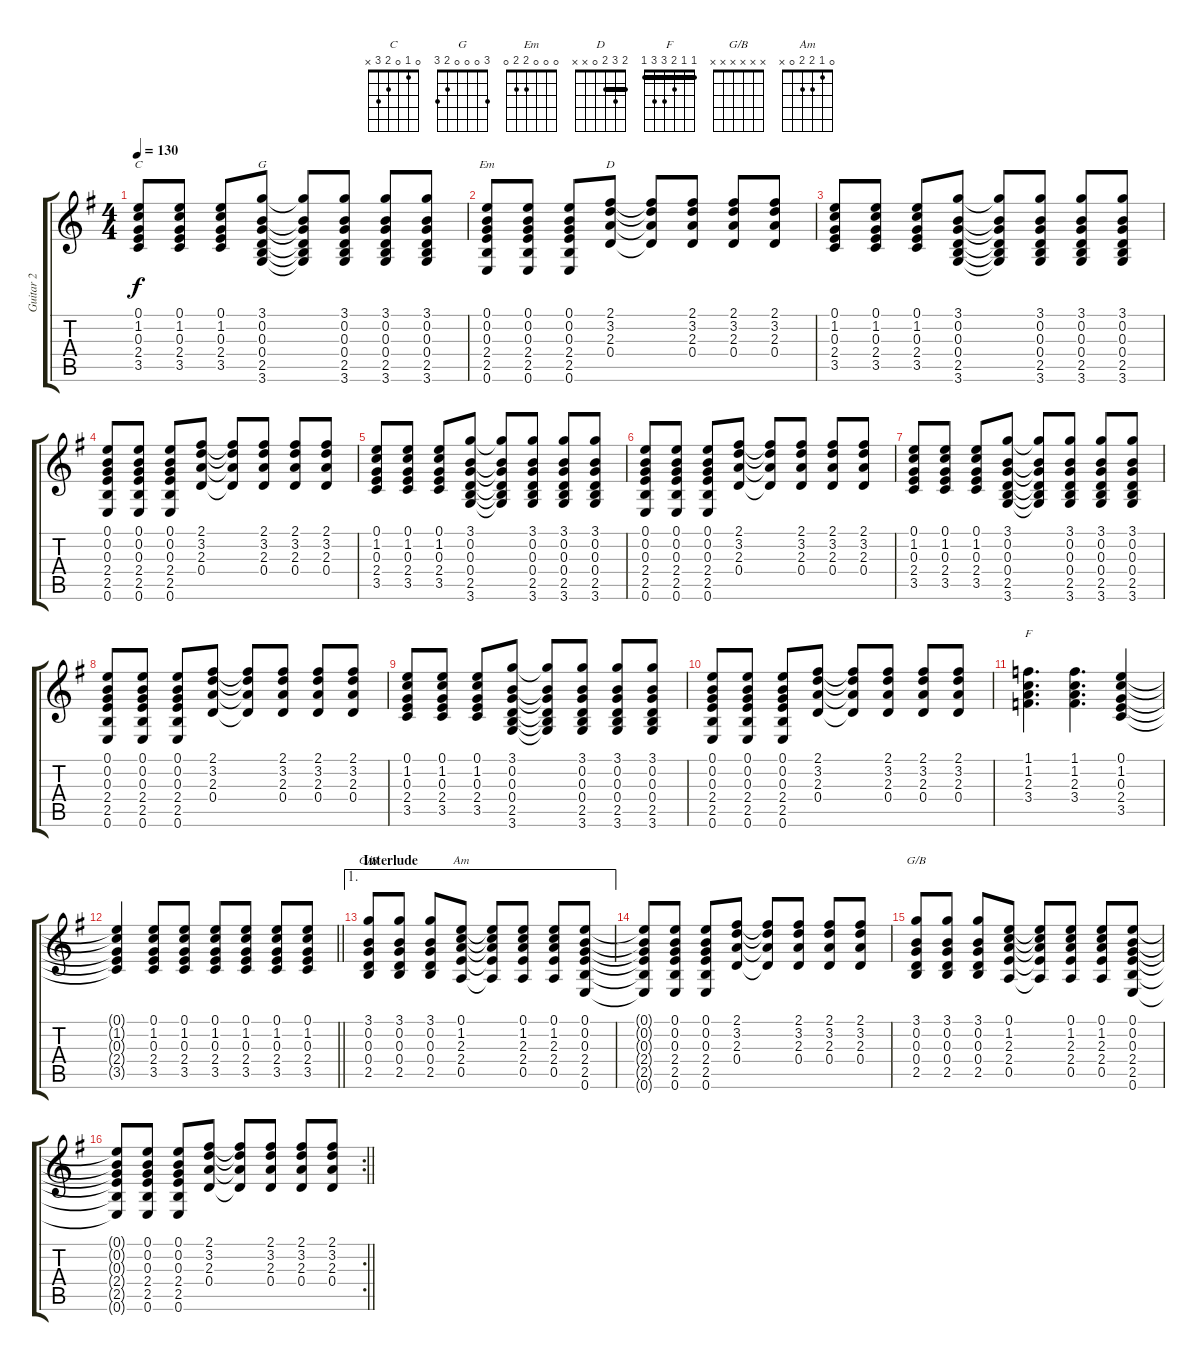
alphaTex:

\track ("Guitar 2" "Guitar 2") {mute instrument acousticguitarsteel}
\staff {score tabs}
\tuning (E4 B3 G3 D3 A2 E2) {hide}
\chord ("C" 0 1 0 2 3 x)
\chord ("G" 3 0 0 0 2 3)
\chord ("Em" 0 0 0 2 2 0)
\chord ("D" 2 3 2 0 x x) {barre 2}
\chord ("F" 1 1 2 3 3 1) {barre 1}
\chord ("G/B" 3 0 0 0 2 x)
\chord ("Am" 0 1 2 2 0 x)
\chord ("G/B" x x x x x x)
\ts (4 4)
\tempo 130
\clef g2
\ks g
(0.1 1.2 0.3 2.4 3.5).8{ch "C" dy f} (0.1 1.2 0.3 2.4 3.5).8 (0.1 1.2 0.3 2.4 3.5).8 (3.1 0.2 0.3 0.4 2.5 3.6).8{ch "G"} (3.1{t} 0.2{t} 0.3{t} 0.4{t} 2.5{t} 3.6{t}).8 (3.1 0.2 0.3 0.4 2.5 3.6).8 (3.1 0.2 0.3 0.4 2.5 3.6).8 (3.1 0.2 0.3 0.4 2.5 3.6).8 |
(0.1 0.2 0.3 2.4 2.5 0.6).8{ch "Em"} (0.1 0.2 0.3 2.4 2.5 0.6).8 (0.1 0.2 0.3 2.4 2.5 0.6).8 (2.1 3.2 2.3 0.4).8{ch "D"} (2.1{t} 3.2{t} 2.3{t} 0.4{t}).8 (2.1 3.2 2.3 0.4).8 (2.1 3.2 2.3 0.4).8 (2.1 3.2 2.3 0.4).8 |
(0.1 1.2 0.3 2.4 3.5).8 (0.1 1.2 0.3 2.4 3.5).8 (0.1 1.2 0.3 2.4 3.5).8 (3.1 0.2 0.3 0.4 2.5 3.6).8 (3.1{t} 0.2{t} 0.3{t} 0.4{t} 2.5{t} 3.6{t}).8 (3.1 0.2 0.3 0.4 2.5 3.6).8 (3.1 0.2 0.3 0.4 2.5 3.6).8 (3.1 0.2 0.3 0.4 2.5 3.6).8 |
(0.1 0.2 0.3 2.4 2.5 0.6).8 (0.1 0.2 0.3 2.4 2.5 0.6).8 (0.1 0.2 0.3 2.4 2.5 0.6).8 (2.1 3.2 2.3 0.4).8 (2.1{t} 3.2{t} 2.3{t} 0.4{t}).8 (2.1 3.2 2.3 0.4).8 (2.1 3.2 2.3 0.4).8 (2.1 3.2 2.3 0.4).8 |
(0.1 1.2 0.3 2.4 3.5).8 (0.1 1.2 0.3 2.4 3.5).8 (0.1 1.2 0.3 2.4 3.5).8 (3.1 0.2 0.3 0.4 2.5 3.6).8 (3.1{t} 0.2{t} 0.3{t} 0.4{t} 2.5{t} 3.6{t}).8 (3.1 0.2 0.3 0.4 2.5 3.6).8 (3.1 0.2 0.3 0.4 2.5 3.6).8 (3.1 0.2 0.3 0.4 2.5 3.6).8 |
(0.1 0.2 0.3 2.4 2.5 0.6).8 (0.1 0.2 0.3 2.4 2.5 0.6).8 (0.1 0.2 0.3 2.4 2.5 0.6).8 (2.1 3.2 2.3 0.4).8 (2.1{t} 3.2{t} 2.3{t} 0.4{t}).8 (2.1 3.2 2.3 0.4).8 (2.1 3.2 2.3 0.4).8 (2.1 3.2 2.3 0.4).8 |
(0.1 1.2 0.3 2.4 3.5).8 (0.1 1.2 0.3 2.4 3.5).8 (0.1 1.2 0.3 2.4 3.5).8 (3.1 0.2 0.3 0.4 2.5 3.6).8 (3.1{t} 0.2{t} 0.3{t} 0.4{t} 2.5{t} 3.6{t}).8 (3.1 0.2 0.3 0.4 2.5 3.6).8 (3.1 0.2 0.3 0.4 2.5 3.6).8 (3.1 0.2 0.3 0.4 2.5 3.6).8 |
(0.1 0.2 0.3 2.4 2.5 0.6).8 (0.1 0.2 0.3 2.4 2.5 0.6).8 (0.1 0.2 0.3 2.4 2.5 0.6).8 (2.1 3.2 2.3 0.4).8 (2.1{t} 3.2{t} 2.3{t} 0.4{t}).8 (2.1 3.2 2.3 0.4).8 (2.1 3.2 2.3 0.4).8 (2.1 3.2 2.3 0.4).8 |
(0.1 1.2 0.3 2.4 3.5).8 (0.1 1.2 0.3 2.4 3.5).8 (0.1 1.2 0.3 2.4 3.5).8 (3.1 0.2 0.3 0.4 2.5 3.6).8 (3.1{t} 0.2{t} 0.3{t} 0.4{t} 2.5{t} 3.6{t}).8 (3.1 0.2 0.3 0.4 2.5 3.6).8 (3.1 0.2 0.3 0.4 2.5 3.6).8 (3.1 0.2 0.3 0.4 2.5 3.6).8 |
(0.1 0.2 0.3 2.4 2.5 0.6).8 (0.1 0.2 0.3 2.4 2.5 0.6).8 (0.1 0.2 0.3 2.4 2.5 0.6).8 (2.1 3.2 2.3 0.4).8 (2.1{t} 3.2{t} 2.3{t} 0.4{t}).8 (2.1 3.2 2.3 0.4).8 (2.1 3.2 2.3 0.4).8 (2.1 3.2 2.3 0.4).8 |
(1.1 1.2 2.3 3.4).4{d ch "F"} (1.1 1.2 2.3 3.4).4{d} (0.1 1.2 0.3 2.4 3.5).4 |
\barLineRight lightlight
(0.1{t} 1.2{t} 0.3{t} 2.4{t} 3.5{t}).4 (0.1 1.2 0.3 2.4 3.5).8 (0.1 1.2 0.3 2.4 3.5).8 (0.1 1.2 0.3 2.4 3.5).8 (0.1 1.2 0.3 2.4 3.5).8 (0.1 1.2 0.3 2.4 3.5).8 (0.1 1.2 0.3 2.4 3.5).8 |
\ae 1
\section ("" "Interlude")
(3.1 0.2 0.3 0.4 2.5).8{ch "G/B"} (3.1 0.2 0.3 0.4 2.5).8 (3.1 0.2 0.3 0.4 2.5).8 (0.1 1.2 2.3 2.4 0.5).8{ch "Am"} (0.1{t} 1.2{t} 2.3{t} 2.4{t} 0.5{t}).8 (0.1 1.2 2.3 2.4 0.5).8 (0.1 1.2 2.3 2.4 0.5).8 (0.1 0.2 0.3 2.4 2.5 0.6).8 |
(0.1{t} 0.2{t} 0.3{t} 2.4{t} 2.5{t} 0.6{t}).8 (0.1 0.2 0.3 2.4 2.5 0.6).8 (0.1 0.2 0.3 2.4 2.5 0.6).8 (2.1 3.2 2.3 0.4).8 (2.1{t} 3.2{t} 2.3{t} 0.4{t}).8 (2.1 3.2 2.3 0.4).8 (2.1 3.2 2.3 0.4).8 (2.1 3.2 2.3 0.4).8 |
(3.1 0.2 0.3 0.4 2.5).8{ch "G/B"} (3.1 0.2 0.3 0.4 2.5).8 (3.1 0.2 0.3 0.4 2.5).8 (0.1 1.2 2.3 2.4 0.5).8 (0.1{t} 1.2{t} 2.3{t} 2.4{t} 0.5{t}).8 (0.1 1.2 2.3 2.4 0.5).8 (0.1 1.2 2.3 2.4 0.5).8 (0.1 0.2 0.3 2.4 2.5 0.6).8 |
\rc 2
\barLineRight lightlight
(0.1{t} 0.2{t} 0.3{t} 2.4{t} 2.5{t} 0.6{t}).8 (0.1 0.2 0.3 2.4 2.5 0.6).8 (0.1 0.2 0.3 2.4 2.5 0.6).8 (2.1 3.2 2.3 0.4).8 (2.1{t} 3.2{t} 2.3{t} 0.4{t}).8 (2.1 3.2 2.3 0.4).8 (2.1 3.2 2.3 0.4).8 (2.1 3.2 2.3 0.4).8
